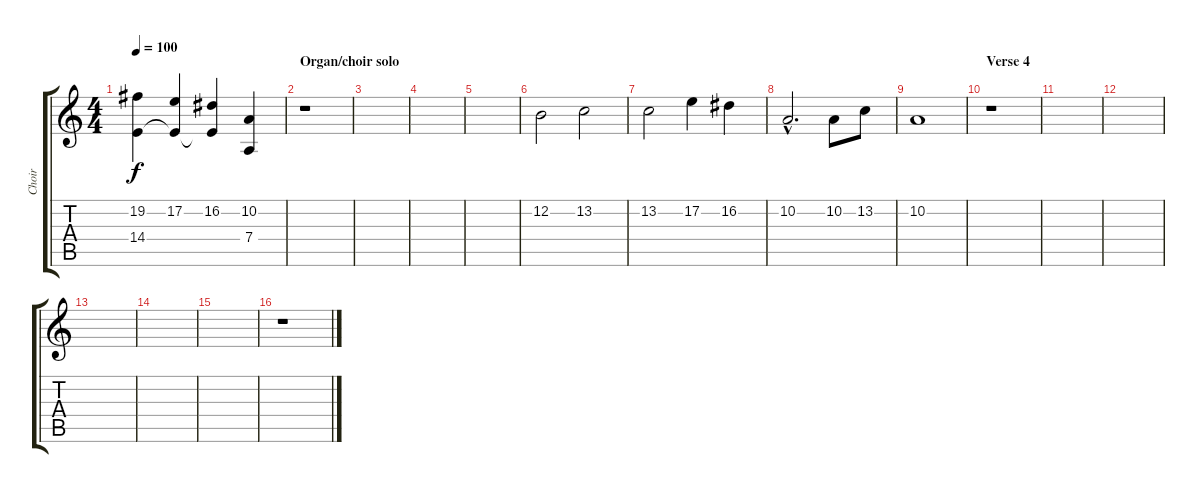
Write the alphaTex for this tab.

\track ("Choir" "Choir") {instrument choiraahs}
\staff {score tabs}
\tuning (E4 B3 G3 D3 A2 E2) {hide}
\ts (4 4)
\tempo 100
\clef g2
\ks c
(19.2 14.4).4{dy f} (17.2 14.4{t}).4 (16.2 14.4{t}).4 (10.2 7.4).4 |
\section ("" "Organ/choir solo")
r.1 |
|
|
|
12.2.2 13.2.2 |
13.2.2 17.2.4 16.2.4 |
10.2{hac}.2{d} 10.2.8 13.2.8 |
10.2.1 |
\section ("" "Verse 4")
r.1 |
|
|
|
|
|
r.1
